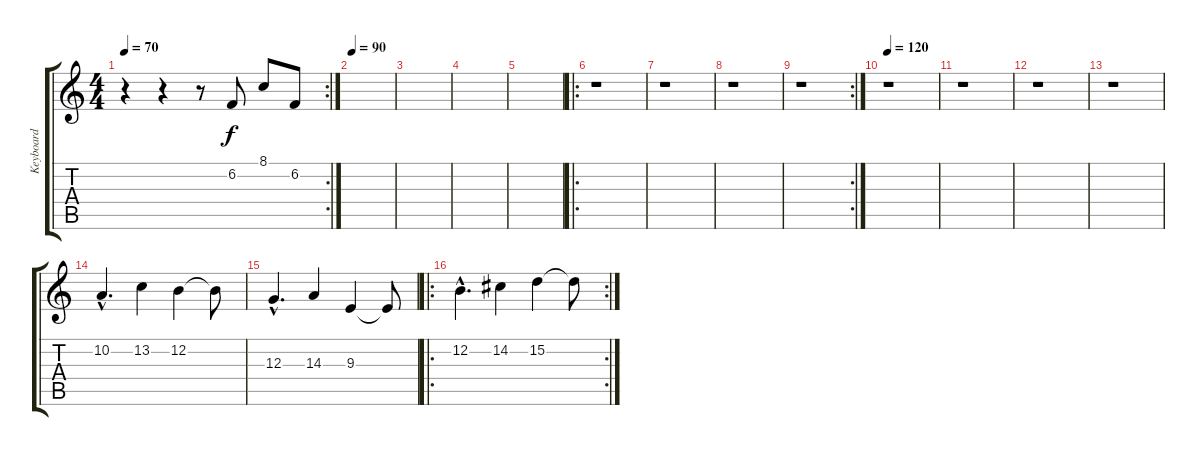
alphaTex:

\track ("Keyboard" "Keyboard") {instrument brightacousticpiano}
\staff {score tabs}
\tuning (E4 B3 G3 D3 A2 E2) {hide}
\rc 2
\ts (4 4)
\tempo 70
\clef g2
\ks c
r.4{dy f} r.4 r.8 6.2.8 8.1.8 6.2.8 |
\tempo 90
|
|
|
|
\ro
r.1 |
r.1 |
r.1 |
\rc 2
r.1 |
\tempo 120
r.1 |
r.1 |
r.1 |
r.1 |
10.2{hac}.4{d} 13.2.4 12.2.4 12.2{t}.8 |
12.3{hac}.4{d} 14.3.4 9.3.4 9.3{t}.8 |
\ro
\rc 2
12.2{hac}.4{d} 14.2.4 15.2.4 15.2{t}.8
